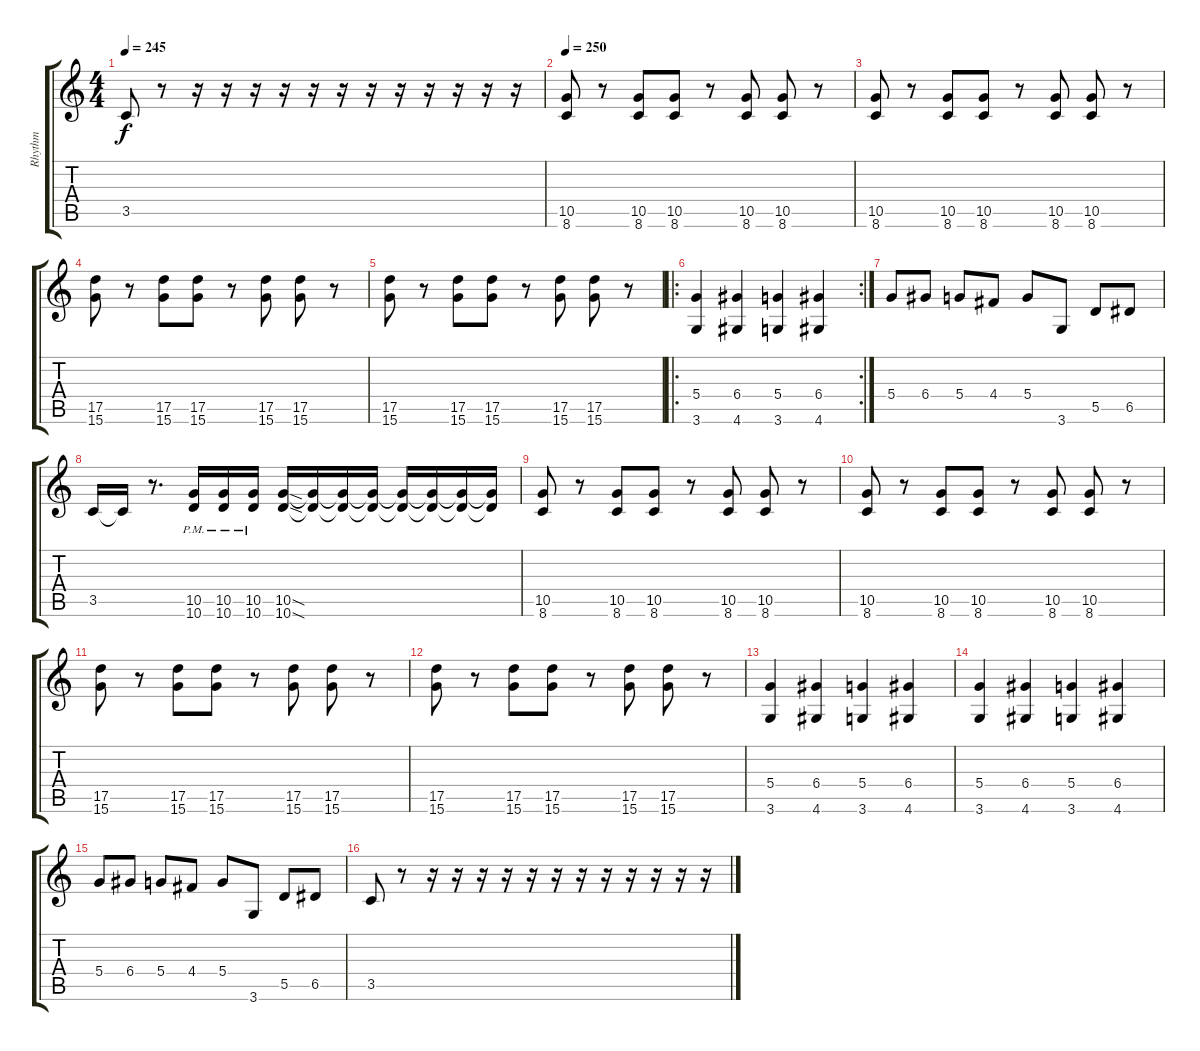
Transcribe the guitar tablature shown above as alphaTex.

\track ("Rhythm" "Rhythm") {instrument distortionguitar}
\staff {score tabs}
\tuning (E4 B3 G3 D3 A2 E2) {hide}
\ts (4 4)
\tempo 245
\clef g2
\ks c
3.5.8{dy f} r.8 r.16 r.16 r.16 r.16 r.16 r.16 r.16 r.16 r.16 r.16 r.16 r.16 |
\tempo 250
(10.5 8.6).8 r.8 (10.5 8.6).8 (10.5 8.6).8 r.8 (10.5 8.6).8 (10.5 8.6).8 r.8 |
(10.5 8.6).8 r.8 (10.5 8.6).8 (10.5 8.6).8 r.8 (10.5 8.6).8 (10.5 8.6).8 r.8 |
(17.5 15.6).8 r.8 (17.5 15.6).8 (17.5 15.6).8 r.8 (17.5 15.6).8 (17.5 15.6).8 r.8 |
(17.5 15.6).8 r.8 (17.5 15.6).8 (17.5 15.6).8 r.8 (17.5 15.6).8 (17.5 15.6).8 r.8 |
\ro
\rc 2
(5.4 3.6).4 (6.4 4.6).4 (5.4 3.6).4 (6.4 4.6).4 |
5.4.8 6.4.8 5.4.8 4.4.8 5.4.8 3.6.8 5.5.8 6.5.8 |
3.5.16 3.5{t}.16 r.8{d} (10.5{pm} 10.6{pm}).16 (10.5{pm} 10.6{pm}).16 (10.5{pm} 10.6{pm}).16 (10.5{sod} 10.6{sod}).16 (10.5{t} 10.6{t}).16 (10.5{t} 10.6{t}).16 (10.5{t} 10.6{t}).16 (10.5{t} 10.6{t}).16 (10.5{t} 10.6{t}).16 (10.5{t} 10.6{t}).16 (10.5{t} 10.6{t}).16 |
(10.5 8.6).8 r.8 (10.5 8.6).8 (10.5 8.6).8 r.8 (10.5 8.6).8 (10.5 8.6).8 r.8 |
(10.5 8.6).8 r.8 (10.5 8.6).8 (10.5 8.6).8 r.8 (10.5 8.6).8 (10.5 8.6).8 r.8 |
(17.5 15.6).8 r.8 (17.5 15.6).8 (17.5 15.6).8 r.8 (17.5 15.6).8 (17.5 15.6).8 r.8 |
(17.5 15.6).8 r.8 (17.5 15.6).8 (17.5 15.6).8 r.8 (17.5 15.6).8 (17.5 15.6).8 r.8 |
(5.4 3.6).4 (6.4 4.6).4 (5.4 3.6).4 (6.4 4.6).4 |
(5.4 3.6).4 (6.4 4.6).4 (5.4 3.6).4 (6.4 4.6).4 |
5.4.8 6.4.8 5.4.8 4.4.8 5.4.8 3.6.8 5.5.8 6.5.8 |
3.5.8 r.8 r.16 r.16 r.16 r.16 r.16 r.16 r.16 r.16 r.16 r.16 r.16 r.16
